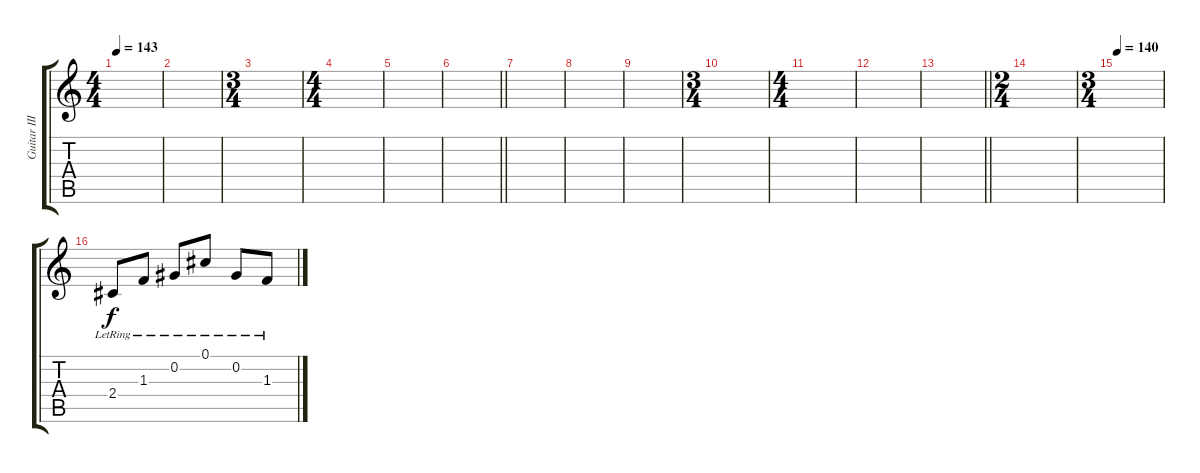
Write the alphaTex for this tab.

\track ("Guitar III" "Guitar III") {instrument electricguitarjazz}
\staff {score tabs}
\tuning (Db4 Ab3 E3 B2 Gb2 Db2) {hide}
\ts (4 4)
\tempo 143
\clef g2
\ks c
|
|
\ts (3 4)
|
\ts (4 4)
|
|
\barLineRight lightlight
|
|
|
|
\ts (3 4)
|
\ts (4 4)
|
|
\barLineRight lightlight
|
\ts (2 4)
|
\ts (3 4)
\tempo 140
|
2.4{lr}.8{dy f volume 8 balance 4 instrument distortionguitar} 1.3{lr}.8 0.2{lr}.8 0.1{lr}.8 0.2{lr}.8 1.3{lr}.8
